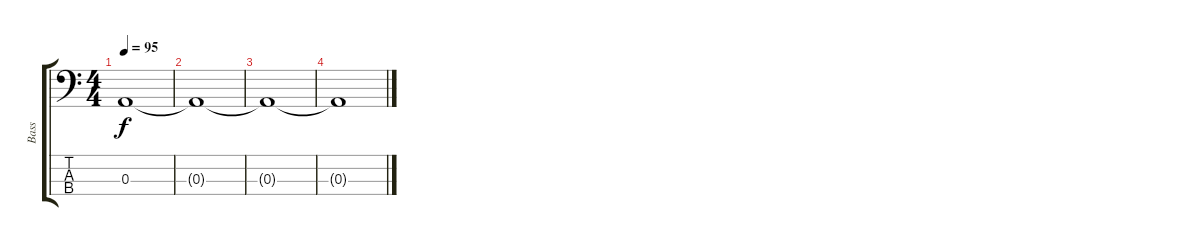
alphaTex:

\track ("Bass" "Bass") {instrument electricbassfinger}
\staff {score tabs}
\tuning (G2 D2 A1 D1) {hide}
\ts (4 4)
\tempo 95
\clef f4
\ks c
0.3{t}.1{dy f} |
0.3{t}.1 |
0.3{t}.1 |
0.3{t}.1
